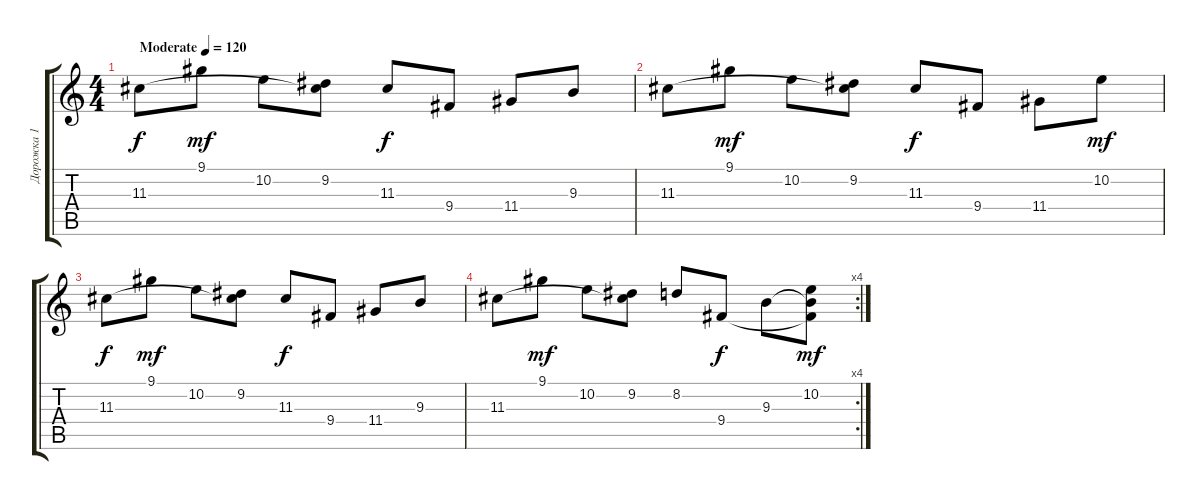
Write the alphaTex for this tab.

\track ("Дорожка 1" "Дорожка 1") {instrument acousticguitarsteel}
\staff {score tabs}
\tuning (B3 Gb3 D3 A2 E2 B1) {hide}
\ts (4 4)
\tempo (120 "Moderate")
\clef g2
\ks c
11.3.8{dy f instrument acousticguitarsteel} 9.1.8{dy mf} 10.2.8 (9.2 11.3{t}).8 11.3.8{dy f} 9.4.8 11.4.8 9.3.8 |
11.3.8 9.1.8{dy mf} 10.2.8 (9.2 11.3{t}).8 11.3.8{dy f} 9.4.8 11.4.8 10.2.8{dy mf} |
11.3.8{dy f} 9.1.8{dy mf} 10.2.8 (9.2 11.3{t}).8 11.3.8{dy f} 9.4.8 11.4.8 9.3.8 |
\rc 4
11.3.8 9.1.8{dy mf} 10.2.8 (9.2 11.3{t}).8 8.2.8 9.4.8{dy f} 9.3.8 (10.2 9.3{t} 9.4{t}).8{dy mf}
